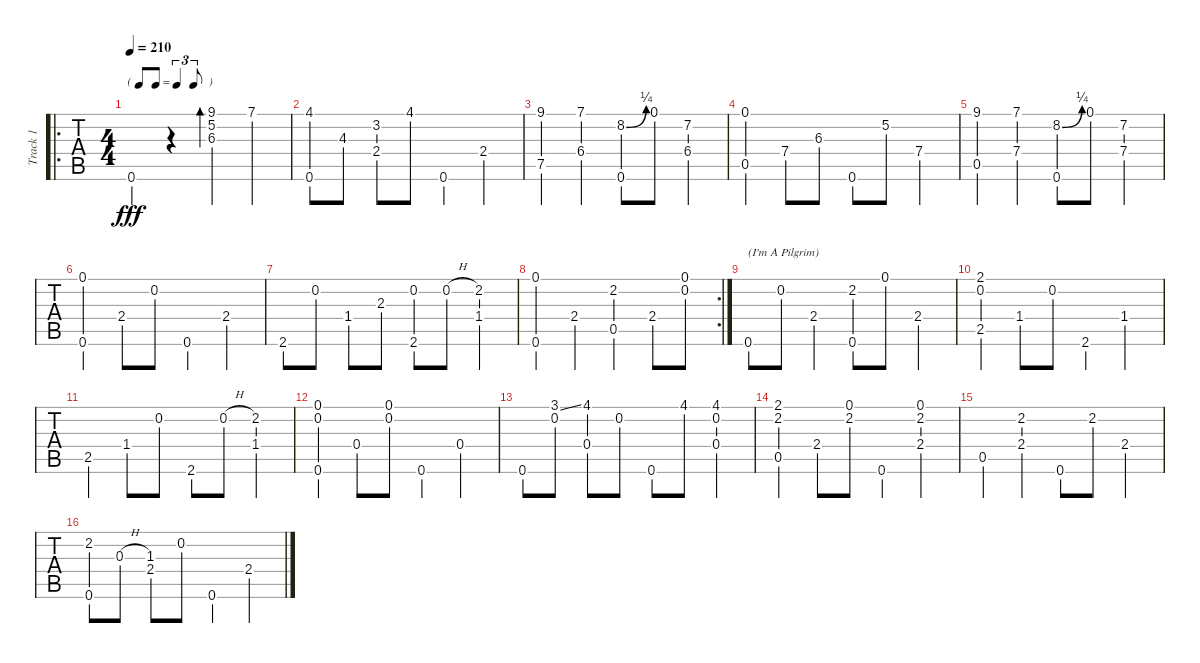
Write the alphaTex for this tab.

\track ("Track 1" "Track 1") {instrument acousticguitarnylon}
\staff {tabs}
\tuning (E4 B3 G3 D3 A2 E2) {hide}
\ro
\ts (4 4)
\tf triplet8th
\tempo 210
\clef g2
\ks c
0.6.4{dy fff} r.4{beam split} (9.1 5.2 6.3).4{bd 480 beam Down beam split} 7.1.4 |
(4.1 0.6).8 4.3.8 (3.2 2.4).8 4.1.8 0.6.4 2.4.4 |
(9.1 7.5).4 (7.1 6.4).4 (8.2{be (bend 1 0 60 1)} 0.6).8 0.1.8 (7.2 6.4).4 |
(0.1 0.5).4 7.4.8 6.3.8 0.6.8 5.2.8 7.4.4 |
(9.1 0.5).4 (7.1 7.4).4 (8.2{be (bend 1 0 60 1)} 0.6).8 0.1.8 (7.2 7.4).4 |
(0.1 0.6).4 2.4.8 0.2.8 0.6.4 2.4.4 |
2.6.8 0.2.8 1.4.8 2.3.8 (0.2 2.6).8 0.2{h}.8 (2.2 1.4).4 |
\rc 2
(0.1 0.6).4 2.4.4 (2.2 0.5).4 2.4.8 (0.1 0.2).8 |
\ks e
0.6.8{txt "(I'm A Pilgrim)"} 0.2.8 2.4.4 (2.2 0.6).8 0.1.8 2.4.4 |
(2.1 0.2 2.5).4 1.4.8 0.2.8 2.6.4 1.4.4 |
2.5.4 1.4.8 0.2.8 2.6.8 0.2{h}.8 (2.2 1.4).4 |
(0.1 0.2 0.6).4 0.4.8 (0.1 0.2).8 0.6.4 0.4.4 |
0.6.8 (3.1{ss} 0.2).8 (4.1 0.4).8 0.2.8 0.6.8 4.1.8 (4.1 0.2 0.4).4 |
(2.1 2.2 0.5).4 2.4.8 (0.1 2.2).8 0.6.4 (0.1 2.2 2.4).4 |
0.5.4 (2.2 2.4).4 0.6.8 2.2.8 2.4.4 |
(2.2 0.6).8 0.3{h}.8 (1.3 2.4).8 0.2.8 0.6.4 2.4.4
